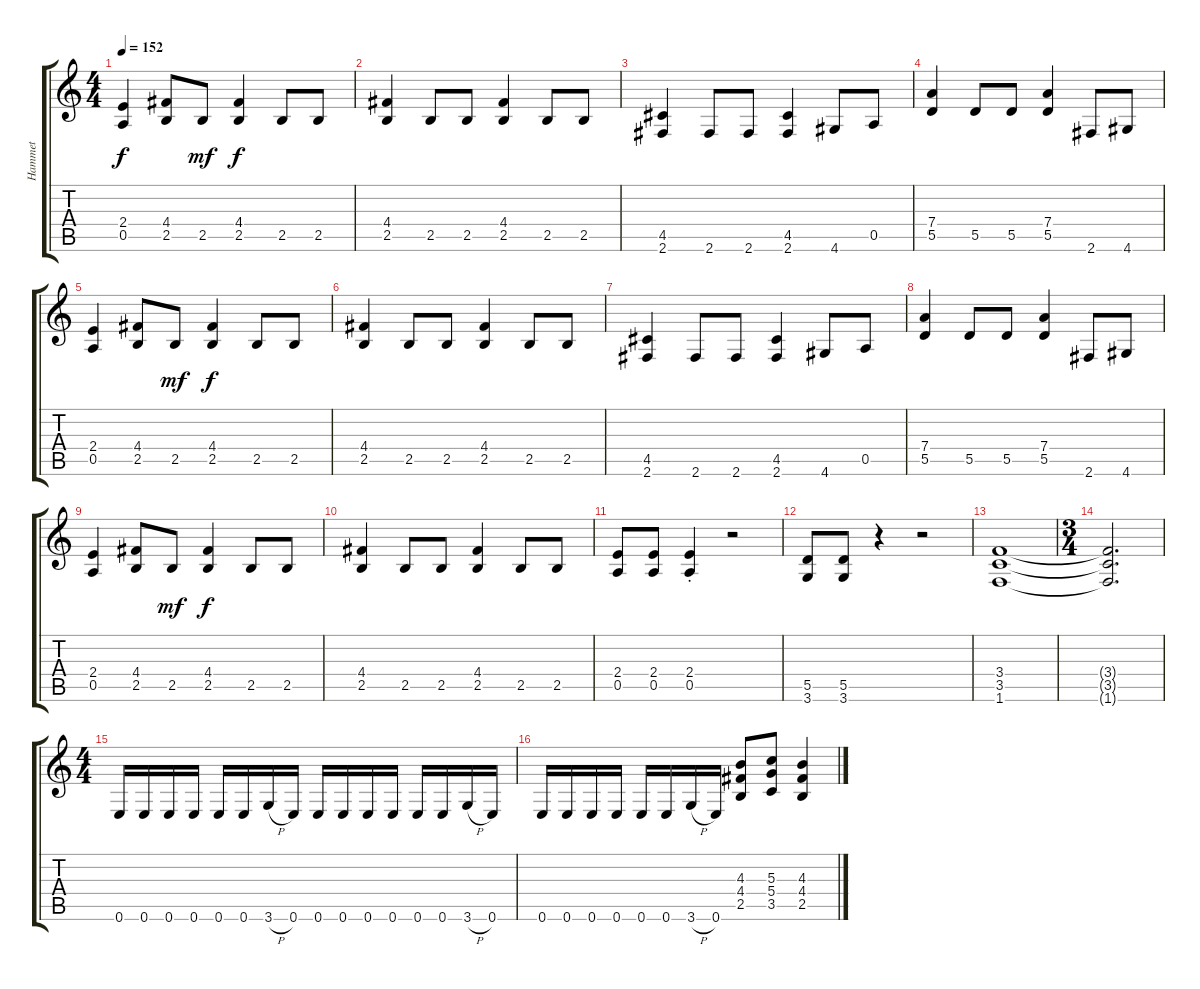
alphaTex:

\track ("Hammet" "Hammet") {instrument distortionguitar}
\staff {score tabs}
\tuning (E4 B3 G3 D3 A2 E2) {hide}
\ts (4 4)
\tempo 152
\clef g2
\ks c
(2.4 0.5).4{dy f} (4.4 2.5).8 2.5.8{dy mf} (4.4 2.5).4{dy f} 2.5.8 2.5.8 |
(4.4 2.5).4 2.5.8 2.5.8 (4.4 2.5).4 2.5.8 2.5.8 |
(4.5 2.6).4 2.6.8 2.6.8 (4.5 2.6).4 4.6.8 0.5.8 |
(7.4 5.5).4 5.5.8 5.5.8 (7.4 5.5).4 2.6.8 4.6.8 |
(2.4 0.5).4 (4.4 2.5).8 2.5.8{dy mf} (4.4 2.5).4{dy f} 2.5.8 2.5.8 |
(4.4 2.5).4 2.5.8 2.5.8 (4.4 2.5).4 2.5.8 2.5.8 |
(4.5 2.6).4 2.6.8 2.6.8 (4.5 2.6).4 4.6.8 0.5.8 |
(7.4 5.5).4 5.5.8 5.5.8 (7.4 5.5).4 2.6.8 4.6.8 |
(2.4 0.5).4 (4.4 2.5).8 2.5.8{dy mf} (4.4 2.5).4{dy f} 2.5.8 2.5.8 |
(4.4 2.5).4 2.5.8 2.5.8 (4.4 2.5).4 2.5.8 2.5.8 |
(2.4 0.5).8 (2.4 0.5).8 (2.4{st} 0.5{st}).4 r.2 |
(5.5 3.6).8 (5.5 3.6).8 r.4 r.2 |
(3.4 3.5 1.6).1 |
\ts (3 4)
(3.4{t} 3.5{t} 1.6{t}).2{d} |
\ts (4 4)
0.6.16 0.6.16 0.6.16 0.6.16 0.6.16 0.6.16 3.6{h}.16 0.6.16 0.6.16 0.6.16 0.6.16 0.6.16 0.6.16 0.6.16 3.6{h}.16 0.6.16 |
0.6.16 0.6.16 0.6.16 0.6.16 0.6.16 0.6.16 3.6{h}.16 0.6.16 (4.3 4.4 2.5).8 (5.3 5.4 3.5).8 (4.3 4.4 2.5).4
